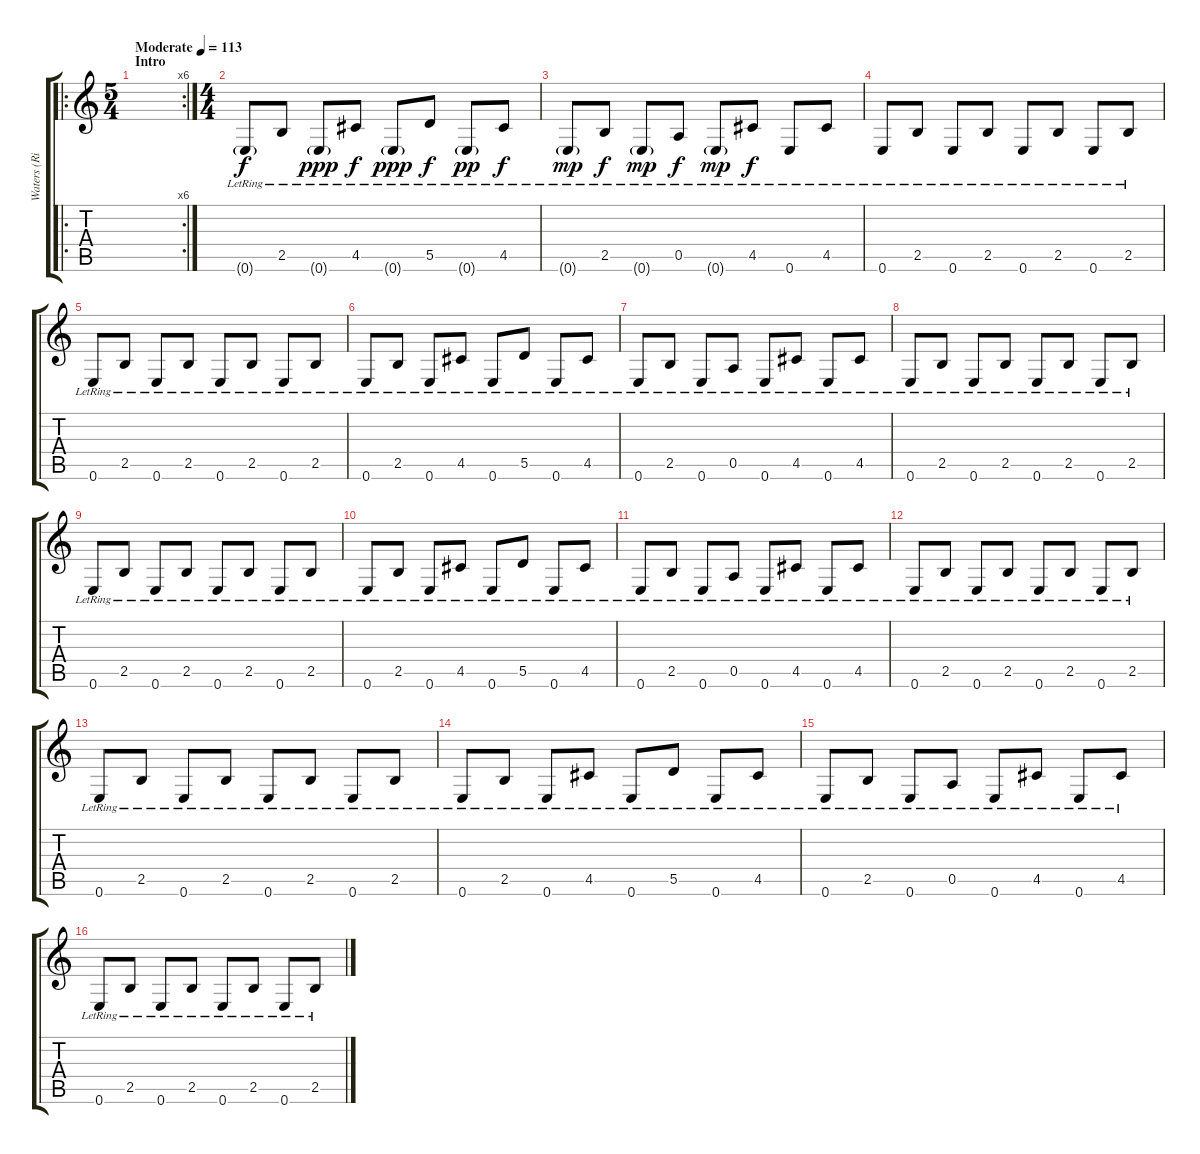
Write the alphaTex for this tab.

\track ("Waters (Right Speaker)" "Waters (Ri") {instrument acousticguitarsteel}
\staff {score tabs}
\tuning (E4 B3 G3 D3 A2 E2) {hide}
\ro
\rc 6
\ts (5 4)
\section ("" "Intro")
\tempo (113 "Moderate")
\clef g2
\ks c
|
\ts (4 4)
0.6{g lr}.8{volume 11} 2.5{lr}.8{dy f} 0.6{g lr}.8{dy ppp} 4.5{lr}.8{dy f} 0.6{g lr}.8{dy ppp} 5.5{lr}.8{dy f} 0.6{g lr}.8{dy pp} 4.5{lr}.8{dy f} |
0.6{g lr}.8{dy mp} 2.5{lr}.8{dy f} 0.6{g lr}.8{dy mp} 0.5{lr}.8{dy f} 0.6{g lr}.8{dy mp} 4.5{lr}.8{dy f} 0.6{lr}.8 4.5{lr}.8 |
0.6{lr}.8 2.5{lr}.8 0.6{lr}.8 2.5{lr}.8 0.6{lr}.8 2.5{lr}.8 0.6{lr}.8 2.5{lr}.8 |
0.6{lr}.8 2.5{lr}.8 0.6{lr}.8 2.5{lr}.8 0.6{lr}.8 2.5{lr}.8 0.6{lr}.8 2.5{lr}.8 |
0.6{lr}.8 2.5{lr}.8 0.6{lr}.8 4.5{lr}.8 0.6{lr}.8 5.5{lr}.8 0.6{lr}.8 4.5{lr}.8 |
0.6{lr}.8 2.5{lr}.8 0.6{lr}.8 0.5{lr}.8 0.6{lr}.8 4.5{lr}.8 0.6{lr}.8 4.5{lr}.8 |
0.6{lr}.8 2.5{lr}.8 0.6{lr}.8 2.5{lr}.8 0.6{lr}.8 2.5{lr}.8 0.6{lr}.8 2.5{lr}.8 |
0.6{lr}.8 2.5{lr}.8 0.6{lr}.8 2.5{lr}.8 0.6{lr}.8 2.5{lr}.8 0.6{lr}.8 2.5{lr}.8 |
0.6{lr}.8 2.5{lr}.8 0.6{lr}.8 4.5{lr}.8 0.6{lr}.8 5.5{lr}.8 0.6{lr}.8 4.5{lr}.8 |
0.6{lr}.8 2.5{lr}.8 0.6{lr}.8 0.5{lr}.8 0.6{lr}.8 4.5{lr}.8 0.6{lr}.8 4.5{lr}.8 |
0.6{lr}.8 2.5{lr}.8 0.6{lr}.8 2.5{lr}.8 0.6{lr}.8 2.5{lr}.8 0.6{lr}.8 2.5{lr}.8 |
0.6{lr}.8 2.5{lr}.8 0.6{lr}.8 2.5{lr}.8 0.6{lr}.8 2.5{lr}.8 0.6{lr}.8 2.5{lr}.8 |
0.6{lr}.8 2.5{lr}.8 0.6{lr}.8 4.5{lr}.8 0.6{lr}.8 5.5{lr}.8 0.6{lr}.8 4.5{lr}.8 |
0.6{lr}.8 2.5{lr}.8 0.6{lr}.8 0.5{lr}.8 0.6{lr}.8 4.5{lr}.8 0.6{lr}.8 4.5{lr}.8 |
0.6{lr}.8 2.5{lr}.8 0.6{lr}.8 2.5{lr}.8 0.6{lr}.8 2.5{lr}.8 0.6{lr}.8 2.5{lr}.8
